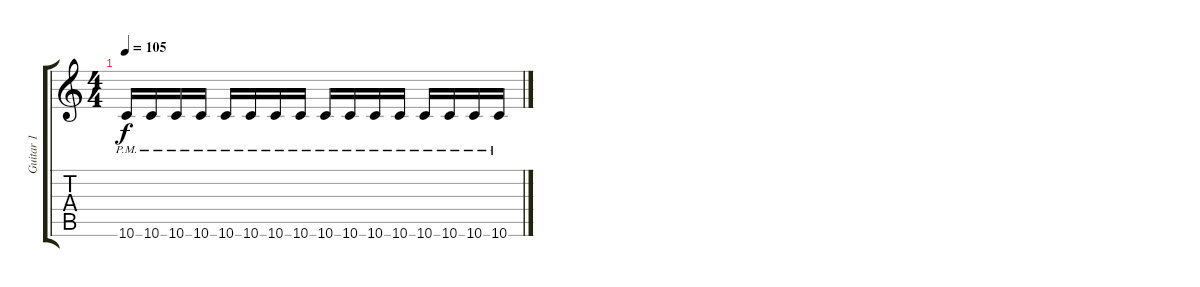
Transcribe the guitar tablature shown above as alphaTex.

\track ("Guitar 1" "Guitar 1") {instrument distortionguitar}
\staff {score tabs}
\tuning (E4 B3 G3 D3 A2 D2) {hide}
\ts (4 4)
\tempo 105
\clef g2
\ks c
10.6{pm}.16{dy f} 10.6{pm}.16 10.6{pm}.16 10.6{pm}.16 10.6{pm}.16 10.6{pm}.16 10.6{pm}.16 10.6{pm}.16 10.6{pm}.16 10.6{pm}.16 10.6{pm}.16 10.6{pm}.16 10.6{pm}.16 10.6{pm}.16 10.6{pm}.16 10.6{pm}.16
